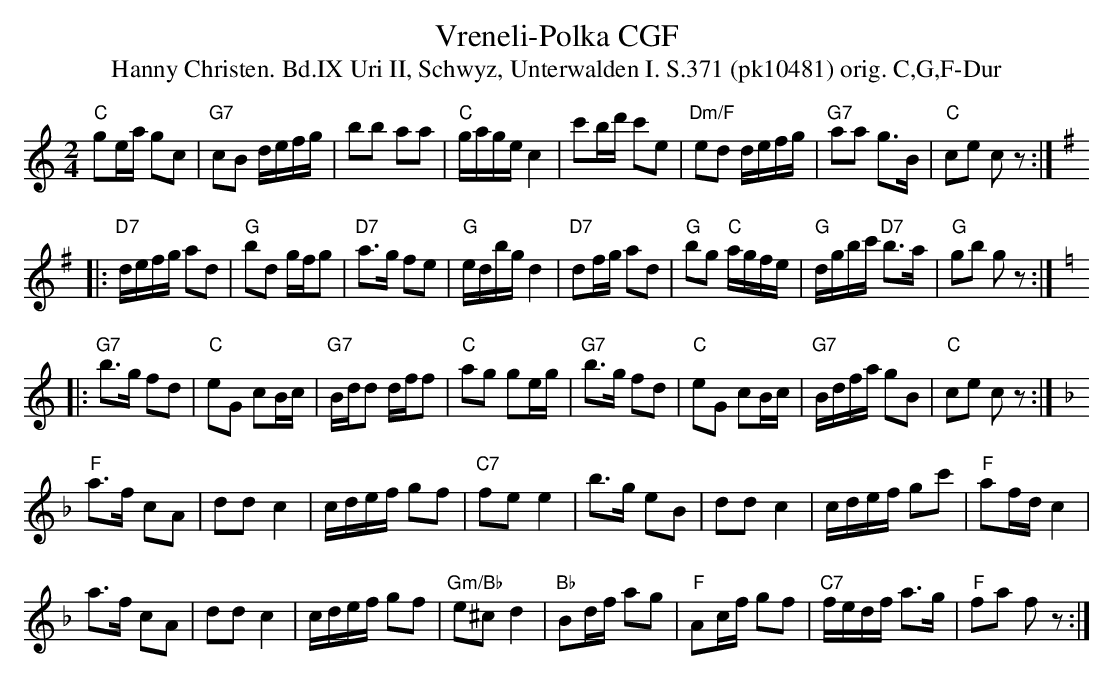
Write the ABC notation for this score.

X:1
T: Vreneli-Polka CGF
T:Hanny Christen. Bd.IX Uri II, Schwyz, Unterwalden I. S.371 (pk10481) orig. C,G,F-Dur
M:2/4
L:1/16
K:C
"C"g2ea g2c2 | "G7"c2B2 defg | b2b2 a2a2 | "C"gage c4 | c'2bd' c'2e2 | "Dm/F"e2d2 defg | "G7"a2a2 g3B | "C"c2e2 c2 z2 :|
K:G
|: "D7"defg a2d2 | "G"b2d2 gfg2 | "D7"a3g f2e2 | "G"edbg d4 | "D7"d2fg a2d2 | "G"b2g2 "C"agfe | "G"dgbc' "D7"b3a | "G"g2b2 g2 z2 :|
K:C
|: "G7"b3g f2d2 | "C"e2G2 c2Bc | "G7"Bdd2 dff2 | "C"a2g2 g2eg | "G7"b3g f2d2 | "C"e2G2 c2Bc | "G7"Bdfa g2B2 | "C"c2e2 c2 z2 :|
K:F
"F"a3f c2A2 | d2d2 c4 | cdef g2f2 | "C7"f2e2 e4 | b3g e2B2 | d2d2 c4 | cdef g2c'2 | "F"a2fd c4 |
a3f c2A2 | d2d2 c4 | cdef g2f2 | "Gm/Bb"e2^c2 d4 | "Bb"B2df a2g2 | "F"A2cf g2f2 | "C7"fedf a3g | "F"f2a2 f2 z2 :|
